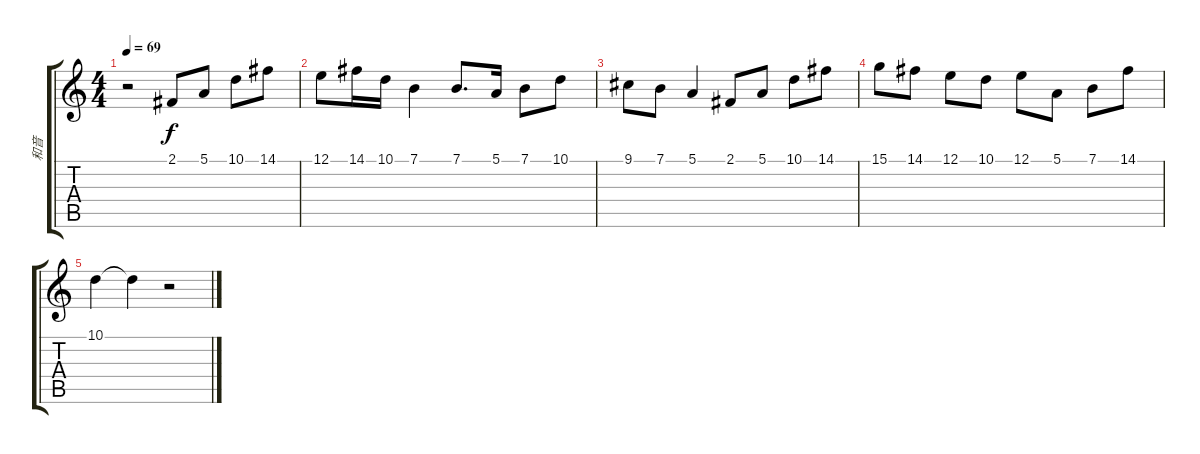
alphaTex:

\track ("和音" "和音") {instrument tremolostrings}
\staff {score tabs}
\tuning (E4 B3 G3 D3 A2 E2) {hide}
\ts (4 4)
\tempo 69
\clef g2
\ks c
r.2{dy f} 2.1.8 5.1.8 10.1.8 14.1.8 |
12.1.8 14.1.16 10.1.16 7.1.4 7.1.8{d} 5.1.16 7.1.8 10.1.8 |
9.1.8 7.1.8 5.1.4 2.1.8 5.1.8 10.1.8 14.1.8 |
15.1.8 14.1.8 12.1.8 10.1.8 12.1.8 5.1.8 7.1.8 14.1.8 |
10.1.4 10.1{t}.4 r.2
